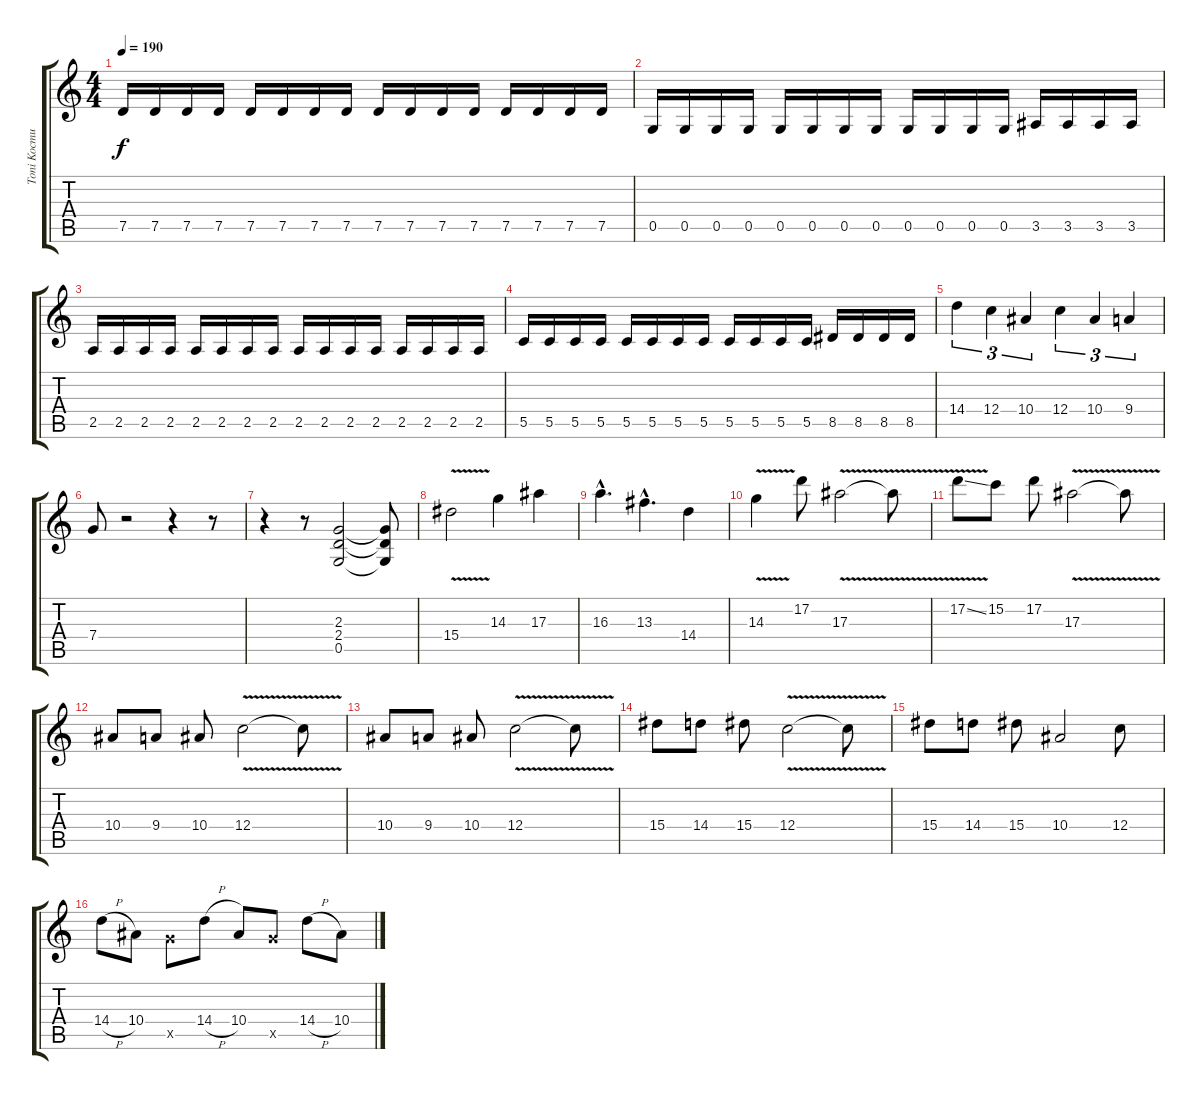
\track ("Toni Kocmut" "Toni Kocmu") {instrument distortionguitar}
\staff {score tabs}
\tuning (D4 A3 F3 C3 G2 D2) {hide}
\ts (4 4)
\tempo 190
\clef g2
\ks c
7.5.16{dy f} 7.5.16 7.5.16 7.5.16 7.5.16 7.5.16 7.5.16 7.5.16 7.5.16 7.5.16 7.5.16 7.5.16 7.5.16 7.5.16 7.5.16 7.5.16 |
0.5.16 0.5.16 0.5.16 0.5.16 0.5.16 0.5.16 0.5.16 0.5.16 0.5.16 0.5.16 0.5.16 0.5.16 3.5.16 3.5.16 3.5.16 3.5.16 |
2.5.16 2.5.16 2.5.16 2.5.16 2.5.16 2.5.16 2.5.16 2.5.16 2.5.16 2.5.16 2.5.16 2.5.16 2.5.16 2.5.16 2.5.16 2.5.16 |
5.5.16 5.5.16 5.5.16 5.5.16 5.5.16 5.5.16 5.5.16 5.5.16 5.5.16 5.5.16 5.5.16 5.5.16 8.5.16 8.5.16 8.5.16 8.5.16 |
14.4.4{tu (3 2)} 12.4.4{tu (3 2)} 10.4.4{tu (3 2)} 12.4.4{tu (3 2)} 10.4.4{tu (3 2)} 9.4.4{tu (3 2)} |
7.4.8 r.2 r.4 r.8 |
r.4 r.8 (2.3 2.4 0.5).2 (2.3{t} 2.4{t} 0.5{t}).8 |
15.4{v}.2 14.3.4 17.3.4 |
16.3{hac}.4{d} 13.3{hac}.4{d} 14.4.4 |
14.3{v}.4 17.2.8 17.3{v}.2 17.3{t}.8 |
17.2{v ss}.8 15.2.8 17.2.8 17.3{v}.2 17.3{t}.8 |
10.4.8 9.4.8 10.4.8 12.4{v}.2 12.4{t}.8 |
10.4.8 9.4.8 10.4.8 12.4{v}.2 12.4{t}.8 |
15.4.8 14.4.8 15.4.8 12.4{v}.2 12.4{t}.8 |
15.4.8 14.4.8 15.4.8 10.4.2 12.4.8 |
14.4{h}.8 10.4.8 12.5{x}.8 14.4{h}.8 10.4.8 12.5{x}.8 14.4{h}.8 10.4.8
